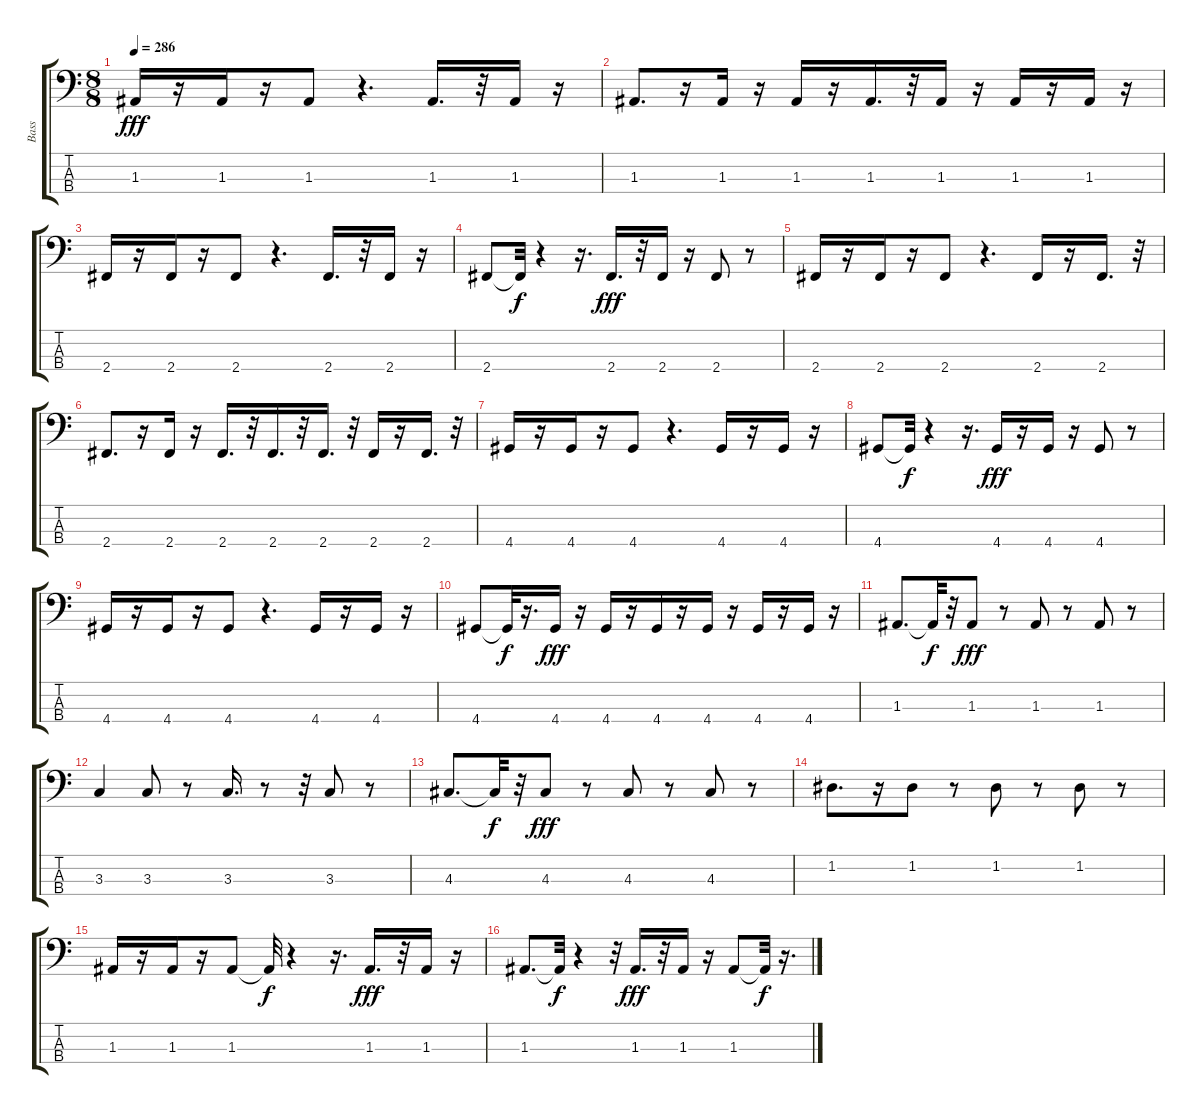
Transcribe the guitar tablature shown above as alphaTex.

\track ("Bass" "Bass") {instrument electricbassfinger}
\staff {score tabs}
\tuning (G2 D2 A1 E1) {hide}
\ts (8 8)
\tempo 286
\clef f4
\ks c
1.3.16{dy fff} r.16 1.3.16 r.16 1.3.8 r.4{d} 1.3.16{d} r.32 1.3.16 r.16 |
1.3.8{d} r.16 1.3.16 r.16 1.3.16 r.16 1.3.16{d} r.32 1.3.16 r.16 1.3.16 r.16 1.3.16 r.16 |
2.4.16 r.16 2.4.16 r.16 2.4.8 r.4{d} 2.4.16{d} r.32 2.4.16 r.16 |
2.4.8 2.4{t}.32{dy f} r.4 r.16{d} 2.4.16{d dy fff} r.32 2.4.16 r.16 2.4.8 r.8 |
2.4.16 r.16 2.4.16 r.16 2.4.8 r.4{d} 2.4.16 r.16 2.4.16{d} r.32 |
2.4.8{d} r.16 2.4.16 r.16 2.4.16{d} r.32 2.4.16{d} r.32 2.4.16{d} r.32 2.4.16 r.16 2.4.16{d} r.32 |
4.4.16 r.16 4.4.16 r.16 4.4.8 r.4{d} 4.4.16 r.16 4.4.16 r.16 |
4.4.8 4.4{t}.32{dy f} r.4 r.16{d} 4.4.16{dy fff} r.16 4.4.16 r.16 4.4.8 r.8 |
4.4.16 r.16 4.4.16 r.16 4.4.8 r.4{d} 4.4.16 r.16 4.4.16 r.16 |
4.4.8 4.4{t}.32{dy f} r.16{d} 4.4.16{dy fff} r.16 4.4.16 r.16 4.4.16 r.16 4.4.16 r.16 4.4.16 r.16 4.4.16 r.16 |
1.3.8{d} 1.3{t}.32{dy f} r.32 1.3.8{dy fff} r.8 1.3.8 r.8 1.3.8 r.8 |
3.3.4 3.3.8 r.8 3.3.16{d} r.8 r.32 3.3.8 r.8 |
4.3.8{d} 4.3{t}.32{dy f} r.32 4.3.8{dy fff} r.8 4.3.8 r.8 4.3.8 r.8 |
1.2.8{d} r.16 1.2.8 r.8 1.2.8 r.8 1.2.8 r.8 |
1.3.16 r.16 1.3.16 r.16 1.3.8 1.3{t}.32{dy f} r.4 r.16{d} 1.3.16{d dy fff} r.32 1.3.16 r.16 |
1.3.8{d} 1.3{t}.32{dy f} r.4 r.32 1.3.16{d dy fff} r.32 1.3.16 r.16 1.3.8 1.3{t}.32{dy f} r.16{d}
